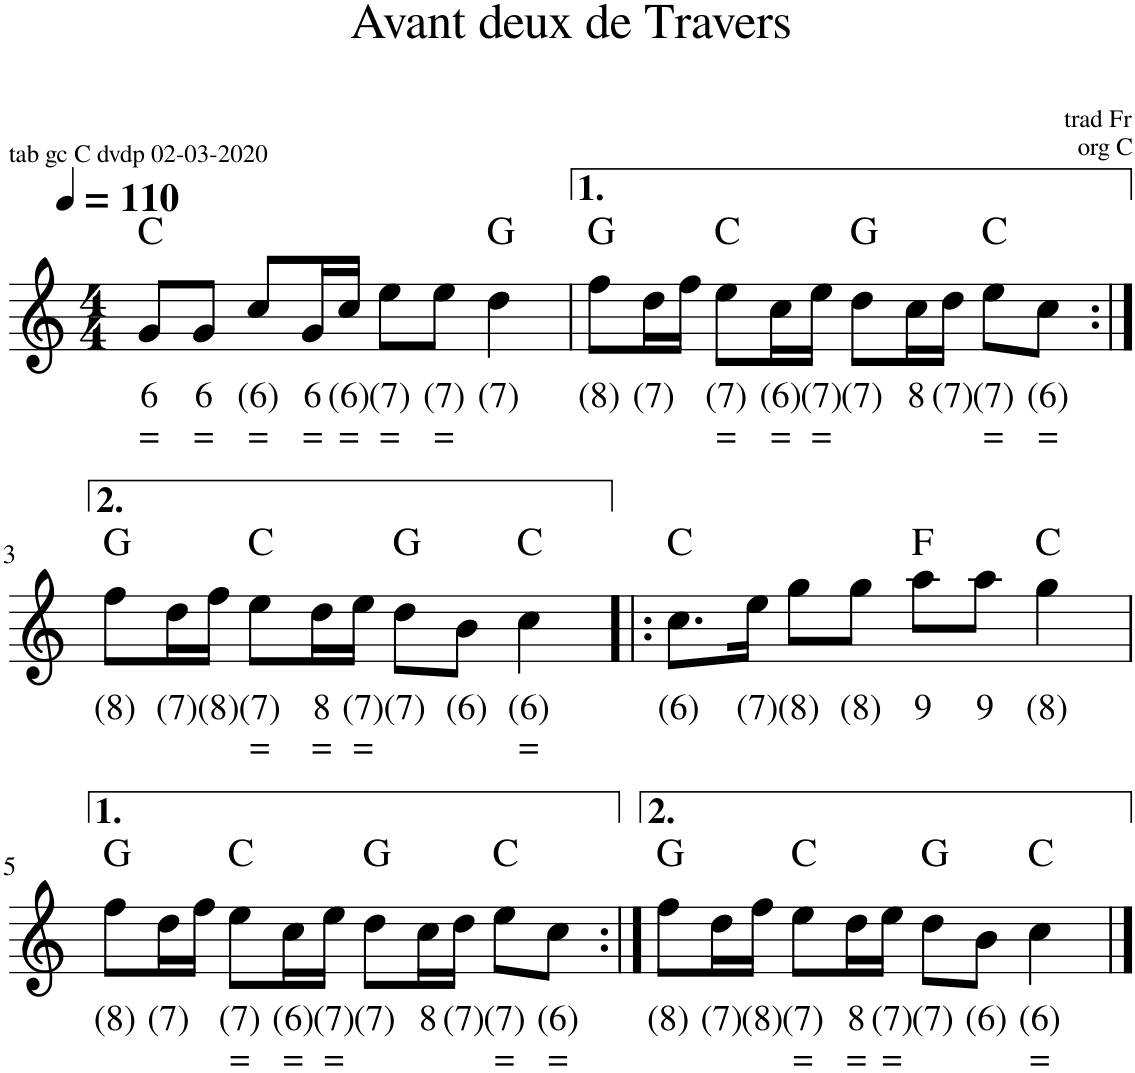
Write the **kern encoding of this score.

**kern	**text	**text	**harte
*part1	*part1	*part1	*part1
*staff1	*staff1	*staff1	*
*I"Piano	*	*	*
*I'Pno.	*	*	*
*clefG2	*	*	*
*k[]	*	*	*
*M4/4	*	*	*
*MM110	*	*	*
=1	=1	=1	=1
!	!LO:LY:b	!LO:LY:b	!
8g/L	6	=	C:maj
!	!LO:LY:b	!LO:LY:b	!
8g/J	6	=	.
!	!LO:LY:b	!LO:LY:b	!
8cc/L	(6)	=	.
!	!LO:LY:b	!LO:LY:b	!
16g/L	6	=	.
!	!LO:LY:b	!LO:LY:b	!
16cc/JJ	(6)	=	.
!	!LO:LY:b	!LO:LY:b	!
8ee\L	(7)	=	.
!	!LO:LY:b	!LO:LY:b	!
8ee\J	(7)	=	.
!	!LO:LY:b	!	!
4dd\	(7)	.	G:maj
=2	=2	=2	=2
!	!LO:LY:b	!	!
8ff\L	(8)	.	G:maj
!	!LO:LY:b	!	!
16dd\L	(7)	.	.
16ff\JJ	.	.	.
!	!LO:LY:b	!LO:LY:b	!
8ee\L	(7)	=	C:maj
!	!LO:LY:b	!LO:LY:b	!
16cc\L	(6)	=	.
!	!LO:LY:b	!LO:LY:b	!
16ee\JJ	(7)	=	.
!	!LO:LY:b	!	!
8dd\L	(7)	.	G:maj
!	!LO:LY:b	!	!
16cc\L	8	.	.
!	!LO:LY:b	!	!
16dd\JJ	(7)	.	.
!	!LO:LY:b	!LO:LY:b	!
8ee\L	(7)	=	C:maj
!	!LO:LY:b	!LO:LY:b	!
8cc\J	(6)	=	.
!!LO:LB:g=z
=3:|!	=3:|!	=3:|!	=3:|!
!	!LO:LY:b	!	!
8ff\L	(8)	.	G:maj
!	!LO:LY:b	!	!
16dd\L	(7)	.	.
!	!LO:LY:b	!	!
16ff\JJ	(8)	.	.
!	!LO:LY:b	!LO:LY:b	!
8ee\L	(7)	=	C:maj
!	!LO:LY:b	!LO:LY:b	!
16dd\L	8	=	.
!	!LO:LY:b	!LO:LY:b	!
16ee\JJ	(7)	=	.
!	!LO:LY:b	!	!
8dd\L	(7)	.	G:maj
!	!LO:LY:b	!	!
8b\J	(6)	.	.
!	!LO:LY:b	!LO:LY:b	!
4cc\	(6)	=	C:maj
=4!|:	=4!|:	=4!|:	=4!|:
!	!LO:LY:b	!	!
8.cc\L	(6)	.	C:maj
!	!LO:LY:b	!	!
16ee\Jk	(7)	.	.
!	!LO:LY:b	!	!
8gg\L	(8)	.	.
!	!LO:LY:b	!	!
8gg\J	(8)	.	.
!	!LO:LY:b	!	!
8aa\L	9	.	F:maj
!	!LO:LY:b	!	!
8aa\J	9	.	.
!	!LO:LY:b	!	!
4gg\	(8)	.	C:maj
!!LO:LB:g=z
=5	=5	=5	=5
!	!LO:LY:b	!	!
8ff\L	(8)	.	G:maj
!	!LO:LY:b	!	!
16dd\L	(7)	.	.
16ff\JJ	.	.	.
!	!LO:LY:b	!LO:LY:b	!
8ee\L	(7)	=	C:maj
!	!LO:LY:b	!LO:LY:b	!
16cc\L	(6)	=	.
!	!LO:LY:b	!LO:LY:b	!
16ee\JJ	(7)	=	.
!	!LO:LY:b	!	!
8dd\L	(7)	.	G:maj
!	!LO:LY:b	!	!
16cc\L	8	.	.
!	!LO:LY:b	!	!
16dd\JJ	(7)	.	.
!	!LO:LY:b	!LO:LY:b	!
8ee\L	(7)	=	C:maj
!	!LO:LY:b	!LO:LY:b	!
8cc\J	(6)	=	.
=6:|!	=6:|!	=6:|!	=6:|!
!	!LO:LY:b	!	!
8ff\L	(8)	.	G:maj
!	!LO:LY:b	!	!
16dd\L	(7)	.	.
!	!LO:LY:b	!	!
16ff\JJ	(8)	.	.
!	!LO:LY:b	!LO:LY:b	!
8ee\L	(7)	=	C:maj
!	!LO:LY:b	!LO:LY:b	!
16dd\L	8	=	.
!	!LO:LY:b	!LO:LY:b	!
16ee\JJ	(7)	=	.
!	!LO:LY:b	!	!
8dd\L	(7)	.	G:maj
!	!LO:LY:b	!	!
8b\J	(6)	.	.
!	!LO:LY:b	!LO:LY:b	!
4cc\	(6)	=	C:maj
==	==	==	==
*-	*-	*-	*-
